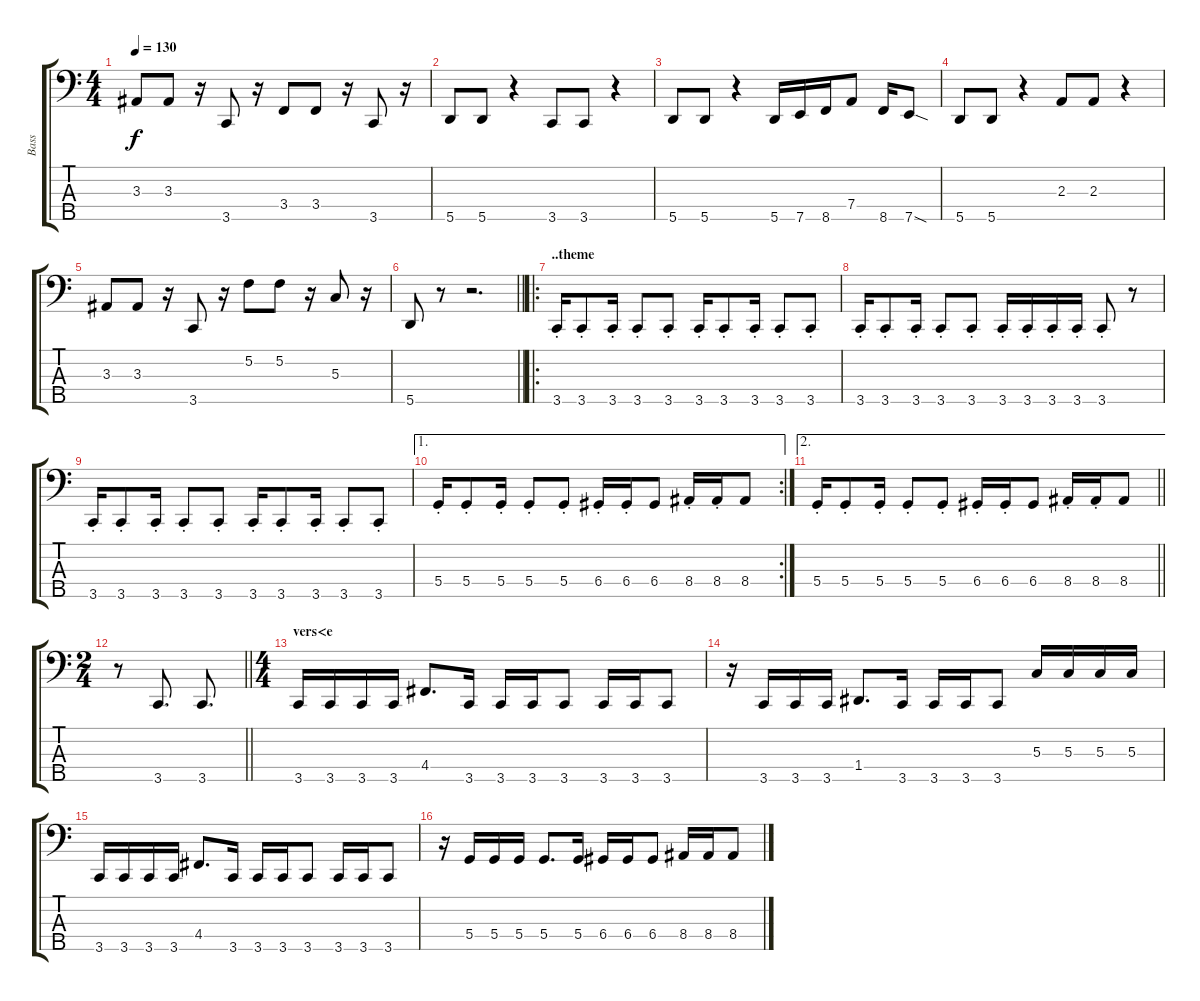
\track ("Bass" "Bass") {instrument electricbasspick}
\staff {score tabs}
\tuning (F2 C2 G1 D1 A0) {hide}
\ts (4 4)
\tempo 130
\clef f4
\ks c
3.3.8{dy f} 3.3.8 r.16 3.5.8 r.16 3.4.8 3.4.8 r.16 3.5.8 r.16 |
5.5.8 5.5.8 r.4 3.5.8 3.5.8 r.4 |
5.5.8 5.5.8 r.4 5.5.16 7.5.16 8.5.16 7.4.8 8.5.16 7.5{sod}.8 |
5.5.8 5.5.8 r.4 2.3.8 2.3.8 r.4 |
3.3.8 3.3.8 r.16 3.5.8 r.16 5.2.8 5.2.8 r.16 5.3.8 r.16 |
\barLineRight lightlight
5.5.8 r.8 r.2{d} |
\ro
\section ("" "..theme")
3.5{st}.16 3.5{st}.8 3.5{st}.16 3.5{st}.8 3.5{st}.8 3.5{st}.16 3.5{st}.8 3.5{st}.16 3.5{st}.8 3.5{st}.8 |
3.5{st}.16 3.5{st}.8 3.5{st}.16 3.5{st}.8 3.5{st}.8 3.5{st}.16 3.5{st}.16 3.5{st}.16 3.5{st}.16 3.5{st}.8 r.8 |
3.5{st}.16 3.5{st}.8 3.5{st}.16 3.5{st}.8 3.5{st}.8 3.5{st}.16 3.5{st}.8 3.5{st}.16 3.5{st}.8 3.5{st}.8 |
\ae 1
\rc 2
5.4{st}.16 5.4{st}.8 5.4{st}.16 5.4{st}.8 5.4{st}.8 6.4{st}.16 6.4{st}.16 6.4.8 8.4{st}.16 8.4{st}.16 8.4.8 |
\ae 2
\barLineRight lightlight
5.4{st}.16 5.4{st}.8 5.4{st}.16 5.4{st}.8 5.4{st}.8 6.4{st}.16 6.4{st}.16 6.4.8 8.4{st}.16 8.4{st}.16 8.4.8 |
\ts (2 4)
\barLineRight lightlight
r.8 3.5.8{d} 3.5.8{d} |
\ts (4 4)
\section ("" "vers<e")
3.5.16 3.5.16 3.5.16 3.5.16 4.4.8{d} 3.5.16 3.5.16 3.5.16 3.5.8 3.5.16 3.5.16 3.5.8 |
r.16 3.5.16 3.5.16 3.5.16 1.4.8{d} 3.5.16 3.5.16 3.5.16 3.5.8 5.3.16 5.3.16 5.3.16 5.3.16 |
3.5.16 3.5.16 3.5.16 3.5.16 4.4.8{d} 3.5.16 3.5.16 3.5.16 3.5.8 3.5.16 3.5.16 3.5.8 |
r.16 5.4.16 5.4.16 5.4.16 5.4.8{d} 5.4.16 6.4.16 6.4.16 6.4.8 8.4.16 8.4.16 8.4.8
